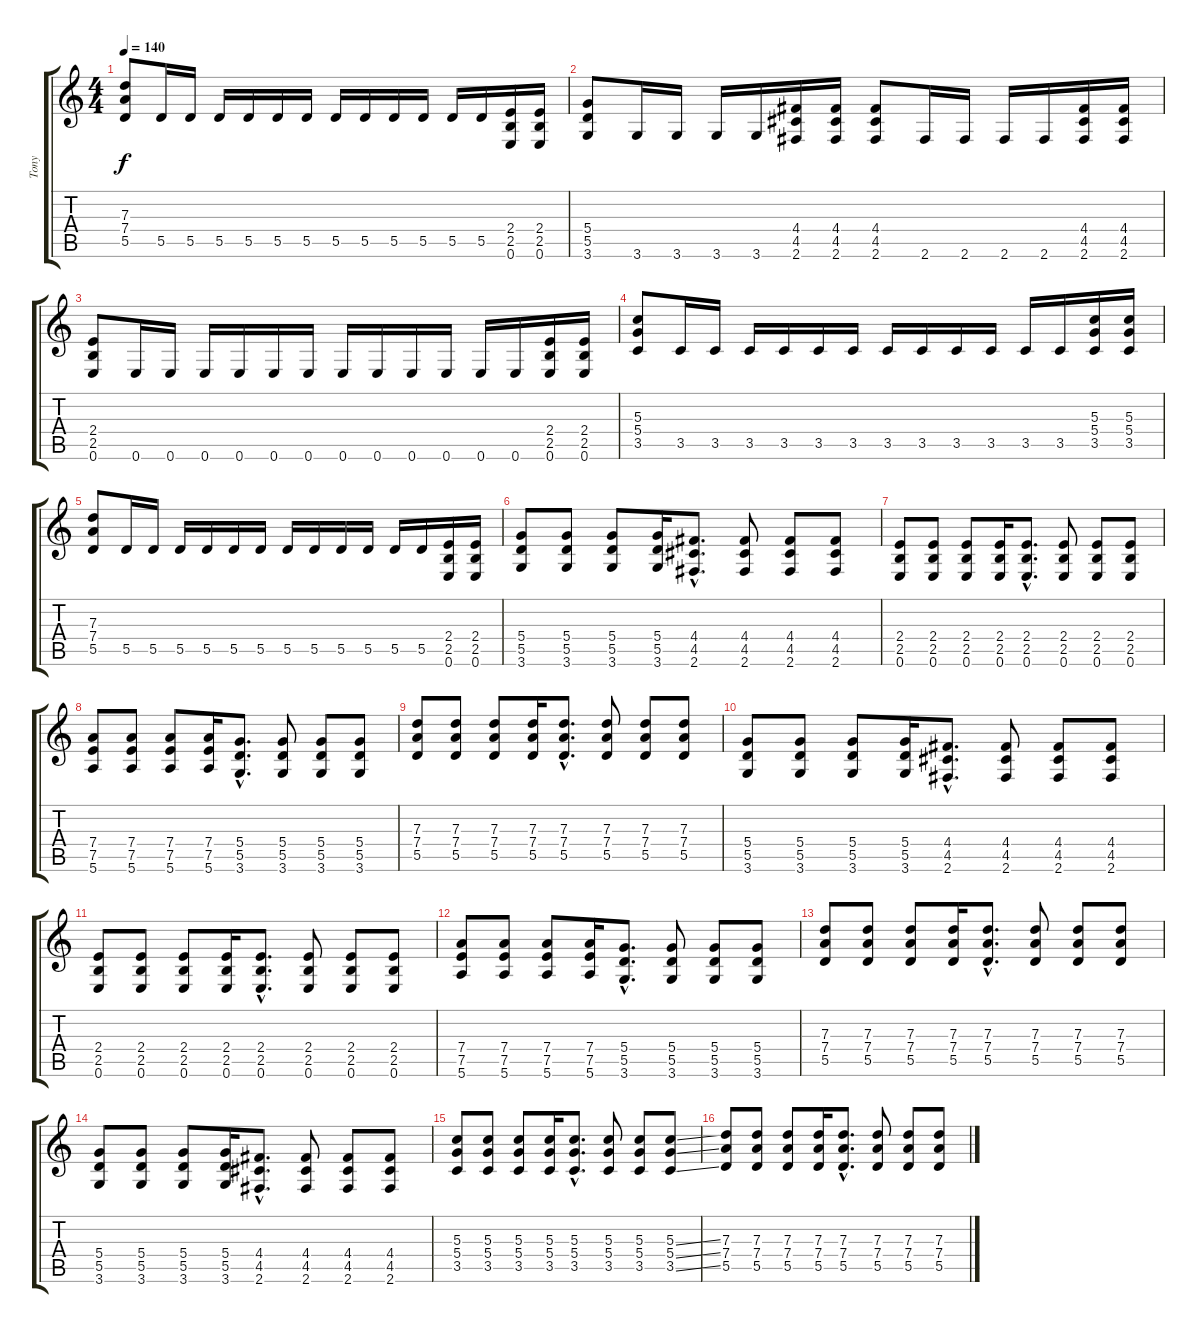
\track ("Tony" "Tony") {instrument distortionguitar}
\staff {score tabs}
\tuning (E4 B3 G3 D3 A2 E2) {hide}
\ts (4 4)
\tempo 140
\clef g2
\ks c
(7.3 7.4 5.5).8{dy f} 5.5.16 5.5.16 5.5.16 5.5.16 5.5.16 5.5.16 5.5.16 5.5.16 5.5.16 5.5.16 5.5.16 5.5.16 (2.4 2.5 0.6).16 (2.4 2.5 0.6).16 |
(5.4 5.5 3.6).8 3.6.16 3.6.16 3.6.16 3.6.16 (4.4 4.5 2.6).16 (4.4 4.5 2.6).16 (4.4 4.5 2.6).8 2.6.16 2.6.16 2.6.16 2.6.16 (4.4 4.5 2.6).16 (4.4 4.5 2.6).16 |
(2.4 2.5 0.6).8 0.6.16 0.6.16 0.6.16 0.6.16 0.6.16 0.6.16 0.6.16 0.6.16 0.6.16 0.6.16 0.6.16 0.6.16 (2.4 2.5 0.6).16 (2.4 2.5 0.6).16 |
(5.3 5.4 3.5).8 3.5.16 3.5.16 3.5.16 3.5.16 3.5.16 3.5.16 3.5.16 3.5.16 3.5.16 3.5.16 3.5.16 3.5.16 (5.3 5.4 3.5).16 (5.3 5.4 3.5).16 |
(7.3 7.4 5.5).8 5.5.16 5.5.16 5.5.16 5.5.16 5.5.16 5.5.16 5.5.16 5.5.16 5.5.16 5.5.16 5.5.16 5.5.16 (2.4 2.5 0.6).16 (2.4 2.5 0.6).16 |
(5.4 5.5 3.6).8 (5.4 5.5 3.6).8 (5.4 5.5 3.6).8 (5.4 5.5 3.6).16 (4.4{hac} 4.5{hac} 2.6{hac}).8{d} (4.4 4.5 2.6).8 (4.4 4.5 2.6).8 (4.4 4.5 2.6).8 |
(2.4 2.5 0.6).8 (2.4 2.5 0.6).8 (2.4 2.5 0.6).8 (2.4 2.5 0.6).16 (2.4{hac} 2.5{hac} 0.6{hac}).8{d} (2.4 2.5 0.6).8 (2.4 2.5 0.6).8 (2.4 2.5 0.6).8 |
(7.4 7.5 5.6).8 (7.4 7.5 5.6).8 (7.4 7.5 5.6).8 (7.4 7.5 5.6).16 (5.4{hac} 5.5{hac} 3.6{hac}).8{d} (5.4 5.5 3.6).8 (5.4 5.5 3.6).8 (5.4 5.5 3.6).8 |
(7.3 7.4 5.5).8 (7.3 7.4 5.5).8 (7.3 7.4 5.5).8 (7.3 7.4 5.5).16 (7.3{hac} 7.4{hac} 5.5{hac}).8{d} (7.3 7.4 5.5).8 (7.3 7.4 5.5).8 (7.3 7.4 5.5).8 |
(5.4 5.5 3.6).8 (5.4 5.5 3.6).8 (5.4 5.5 3.6).8 (5.4 5.5 3.6).16 (4.4{hac} 4.5{hac} 2.6{hac}).8{d} (4.4 4.5 2.6).8 (4.4 4.5 2.6).8 (4.4 4.5 2.6).8 |
(2.4 2.5 0.6).8 (2.4 2.5 0.6).8 (2.4 2.5 0.6).8 (2.4 2.5 0.6).16 (2.4{hac} 2.5{hac} 0.6{hac}).8{d} (2.4 2.5 0.6).8 (2.4 2.5 0.6).8 (2.4 2.5 0.6).8 |
(7.4 7.5 5.6).8 (7.4 7.5 5.6).8 (7.4 7.5 5.6).8 (7.4 7.5 5.6).16 (5.4{hac} 5.5{hac} 3.6{hac}).8{d} (5.4 5.5 3.6).8 (5.4 5.5 3.6).8 (5.4 5.5 3.6).8 |
(7.3 7.4 5.5).8 (7.3 7.4 5.5).8 (7.3 7.4 5.5).8 (7.3 7.4 5.5).16 (7.3{hac} 7.4{hac} 5.5{hac}).8{d} (7.3 7.4 5.5).8 (7.3 7.4 5.5).8 (7.3 7.4 5.5).8 |
(5.4 5.5 3.6).8 (5.4 5.5 3.6).8 (5.4 5.5 3.6).8 (5.4 5.5 3.6).16 (4.4{hac} 4.5{hac} 2.6{hac}).8{d} (4.4 4.5 2.6).8 (4.4 4.5 2.6).8 (4.4 4.5 2.6).8 |
(5.3 5.4 3.5).8 (5.3 5.4 3.5).8 (5.3 5.4 3.5).8 (5.3 5.4 3.5).16 (5.3{hac} 5.4{hac} 3.5{hac}).8{d} (5.3 5.4 3.5).8 (5.3 5.4 3.5).8 (5.3{ss} 5.4{ss} 3.5{ss}).8 |
(7.3 7.4 5.5).8 (7.3 7.4 5.5).8 (7.3 7.4 5.5).8 (7.3 7.4 5.5).16 (7.3{hac} 7.4{hac} 5.5{hac}).8{d} (7.3 7.4 5.5).8 (7.3 7.4 5.5).8 (7.3 7.4 5.5).8
